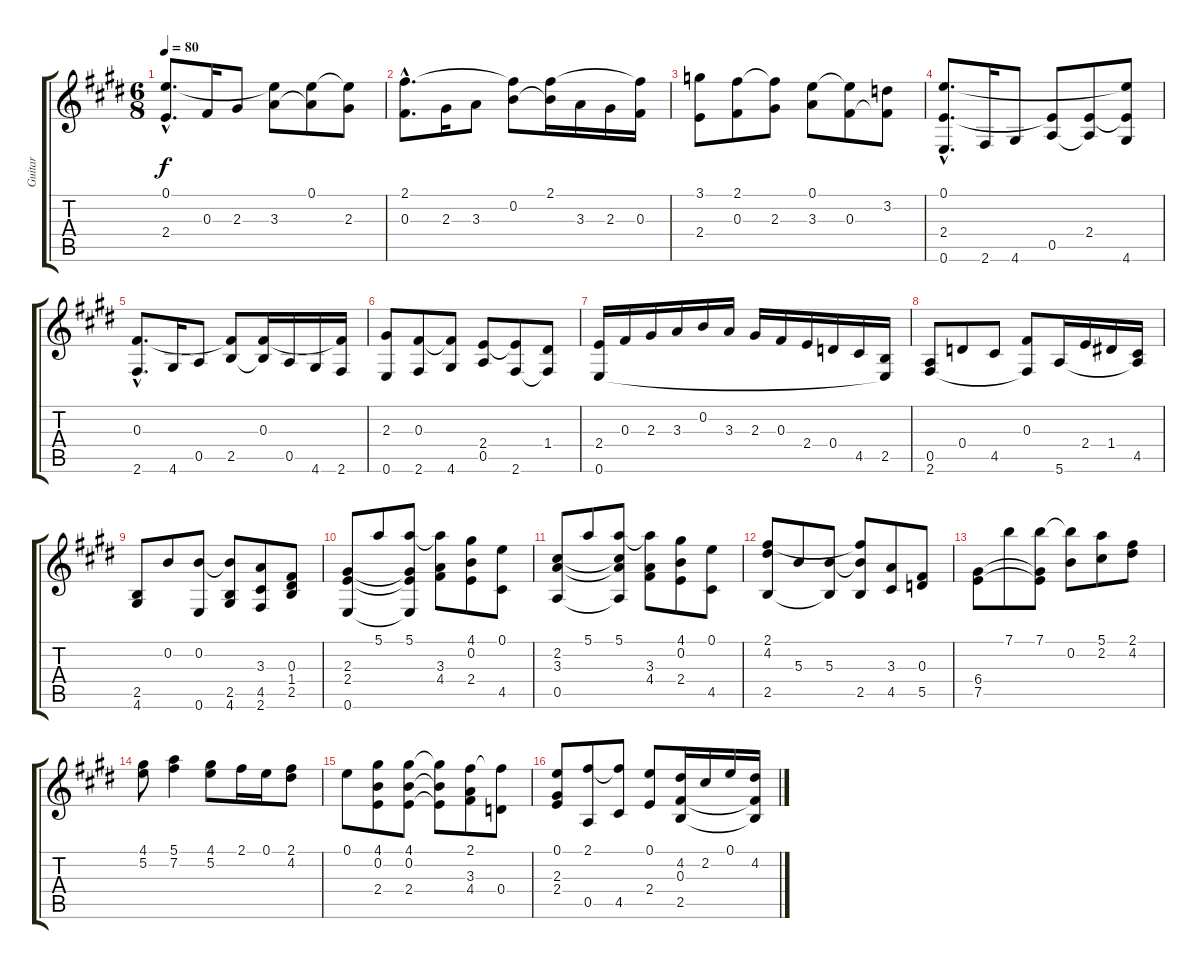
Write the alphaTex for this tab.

\track ("Guitar" "Guitar") {instrument acousticguitarnylon}
\staff {score tabs}
\tuning (E4 B3 Gb3 D3 A2 E2) {hide}
\ts (6 8)
\tempo 80
\clef g2
\ks e
(0.1{hac} 2.4{hac}).8{d dy f instrument acousticguitarnylon} 0.3.16 2.3.8 (0.1{t} 3.3).8 (0.1 3.3{t}).8 (0.1{t} 2.3).8 |
(2.1{hac} 0.3{hac}).8{d} 2.3.16 3.3.8 (2.1{t} 0.2).8 (2.1 0.2{t}).16 3.3.16 2.3.16 (2.1{t} 0.3).16 |
(3.1 2.4).8 (2.1 0.3).8 (2.1{t} 2.3).8 (0.1 3.3).8 (0.1{t} 0.3).8 (3.2 0.3{t}).8 |
(0.1{hac} 2.4{hac} 0.6{hac}).8{d} 2.6.16 4.6.8 (2.4{t} 0.5).8 (2.4 0.5{t}).8 (0.1{t} 2.4{t} 4.6).8 |
(0.3{hac} 2.6{hac}).8{d} 4.6.16 0.5.8 (0.3{t} 2.5).8 (0.3 2.5{t}).16 0.5.16 4.6.16 (0.3{t} 2.6).16 |
(2.3 0.6).8 (0.3 2.6).8 (0.3{t} 4.6).8 (2.4 0.5).8 (2.4{t} 2.6).8 (1.4 2.6{t}).8 |
(2.4 0.6).16 0.3.16 2.3.16 3.3.16 0.2.16 3.3.16 2.3.16 0.3.16 2.4.16 0.4.16 4.5.16 (2.5 0.6{t}).16 |
(0.5 2.6).8 0.4.8 4.5.8 (0.3 2.6{t}).8 5.6.16 2.4.16 1.4.16 (4.5 5.6{t}).16 |
(2.5 4.6).8 0.2.8 (0.2 0.6).8 (0.2{t} 2.5 4.6).8 (3.3 4.5 2.6).8 (0.3 1.4 2.5).8 |
(2.3 2.4 0.6).8 5.1.8 (5.1 2.3{t} 2.4{t} 0.6{t}).8 (5.1{t} 3.3 4.4).8 (4.1 0.2 2.4).8 (0.1 4.5).8 |
(2.2 3.3 0.5).8 5.1.8 (5.1 2.2{t} 3.3{t} 0.5{t}).8 (5.1{t} 3.3 4.4).8 (4.1 0.2 2.4).8 (0.1 4.5).8 |
(2.1 4.2 2.5).8 5.3.8 (5.3 2.5{t}).8 (2.1{t} 5.3{t} 2.5).8 (3.3 4.5).8 (0.3 5.5).8 |
(6.4 7.5).8 7.1.8 (7.1 6.4{t} 7.5{t}).8 (7.1{t} 0.2).8 (5.1 2.2).8 (2.1 4.2).8 |
(4.1 5.2).8 (5.1 7.2).4 (4.1 5.2).8 2.1.16 0.1.16 (2.1 4.2).8 |
0.1.8 (4.1 0.2 2.4).8 (4.1 0.2 2.4).8 (4.1{t} 0.2{t} 2.4{t}).8 (2.1 3.3 4.4).8 (2.1{t} 0.4).8 |
(0.1 2.3 2.4).8 (2.1 0.5).8 (2.1{t} 4.5).8 (0.1 2.4).8 (4.2 0.3 2.5).16 2.2.16 0.1.16 (4.2 0.3{t} 2.5{t}).16
